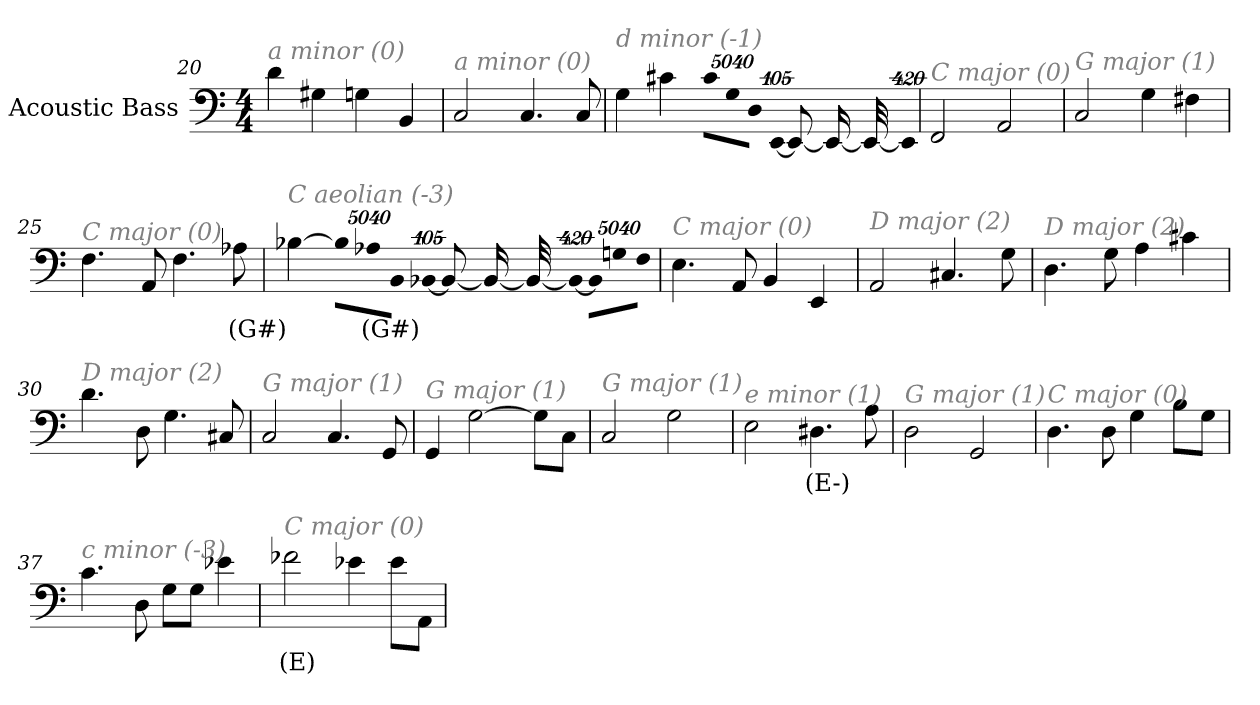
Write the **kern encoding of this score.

**kern	**text
*part1	*part1
*staff1	*staff1
*I"Acoustic Bass	*
*clefF4	*
*ITrd7c12	*
*k[]	*
*C:	*
*M4/4	*
=20	=20
!LO:TX:i:color=#808080:t=a minor (0)	!
4D	.
4GG#X	.
4GGn	.
4BBB	.
=21	=21
!LO:TX:i:color=#808080:t=a minor (0)	!
2CC	.
4.CC	.
8CC	.
=22	=22
!LO:TX:i:color=#808080:t=d minor (-1)	!
4GG	.
4C#X	.
!LO:N:vis=8	!
40320%3347C#L	.
!LO:N:vis=8	!
40320%3347GG	.
!LO:N:vis=8	!
40320%3347DDJ	.
!LO:N:vis=1024	!
[13440%13EEE	.
8EEE_	.
16EEE_	.
32EEE_	.
!LO:N:vis=1024%31	!
13440%407EEE]	.
=23	=23
!LO:TX:i:color=#808080:t=C major (0)	!
2FFF	.
2AAA	.
=24	=24
!LO:TX:i:color=#808080:t=G major (1)	!
2CC	.
4GG	.
4FF#X	.
=25	=25
!LO:TX:i:color=#808080:t=C major (0)	!
4.FF	.
8AAA	.
4.FF	.
8AA-Xi	(G#)
=26	=26
!LO:TX:i:color=#808080:t=C aeolian (-3)	!
[4BB-X	.
!LO:N:vis=8	!
40320%3347BB-L]	.
!LO:N:vis=8	!
40320%3347AA-Xi	(G#)
!LO:N:vis=8	!
40320%3347BBBJ	.
!LO:N:vis=1024	!
[13440%13BBB-X	.
8BBB-_	.
16BBB-_	.
32BBB-_	.
!LO:N:vis=1024%31	!
13440%407BBB-_	.
!LO:N:vis=8	!
40320%3347BBB-L]	.
!LO:N:vis=8	!
40320%3347GGn	.
!LO:N:vis=8	!
40320%3347FFJ	.
=27	=27
!LO:TX:i:color=#808080:t=C major (0)	!
4.EE	.
8AAA	.
4BBB	.
4EEE	.
=28	=28
!LO:TX:i:color=#808080:t=D major (2)	!
2AAA	.
4.CC#X	.
8GG	.
=29	=29
!LO:TX:i:color=#808080:t=D major (2)	!
4.DD	.
8GG	.
4AA	.
4C#X	.
=30	=30
!LO:TX:i:color=#808080:t=D major (2)	!
4.D	.
8DD	.
4.GG	.
8CC#X	.
=31	=31
!LO:TX:i:color=#808080:t=G major (1)	!
2CC	.
4.CC	.
8GGG	.
=32	=32
!LO:TX:i:color=#808080:t=G major (1)	!
4GGG	.
[2GG	.
8GGL]	.
8CCJ	.
=33	=33
!LO:TX:i:color=#808080:t=G major (1)	!
2CC	.
2GG	.
=34	=34
!LO:TX:i:color=#808080:t=e minor (1)	!
2EE	.
4.DD#Xi	(E-)
8AA	.
=35	=35
!LO:TX:i:color=#808080:t=G major (1)	!
2DD	.
2GGG	.
=36	=36
!LO:TX:i:color=#808080:t=C major (0)	!
4.DD	.
8DD	.
4GG	.
8BBL	.
8GGJ	.
=37	=37
!LO:TX:i:color=#808080:t=c minor (-3)	!
4.C	.
8DD	.
8GGL	.
8GGJ	.
4E-X	.
=38	=38
!LO:TX:i:color=#808080:t=C major (0)	!
2F-Xj	(E)
4E-X	.
8E-L	.
8AAAJ	.
=	=
*-	*-
